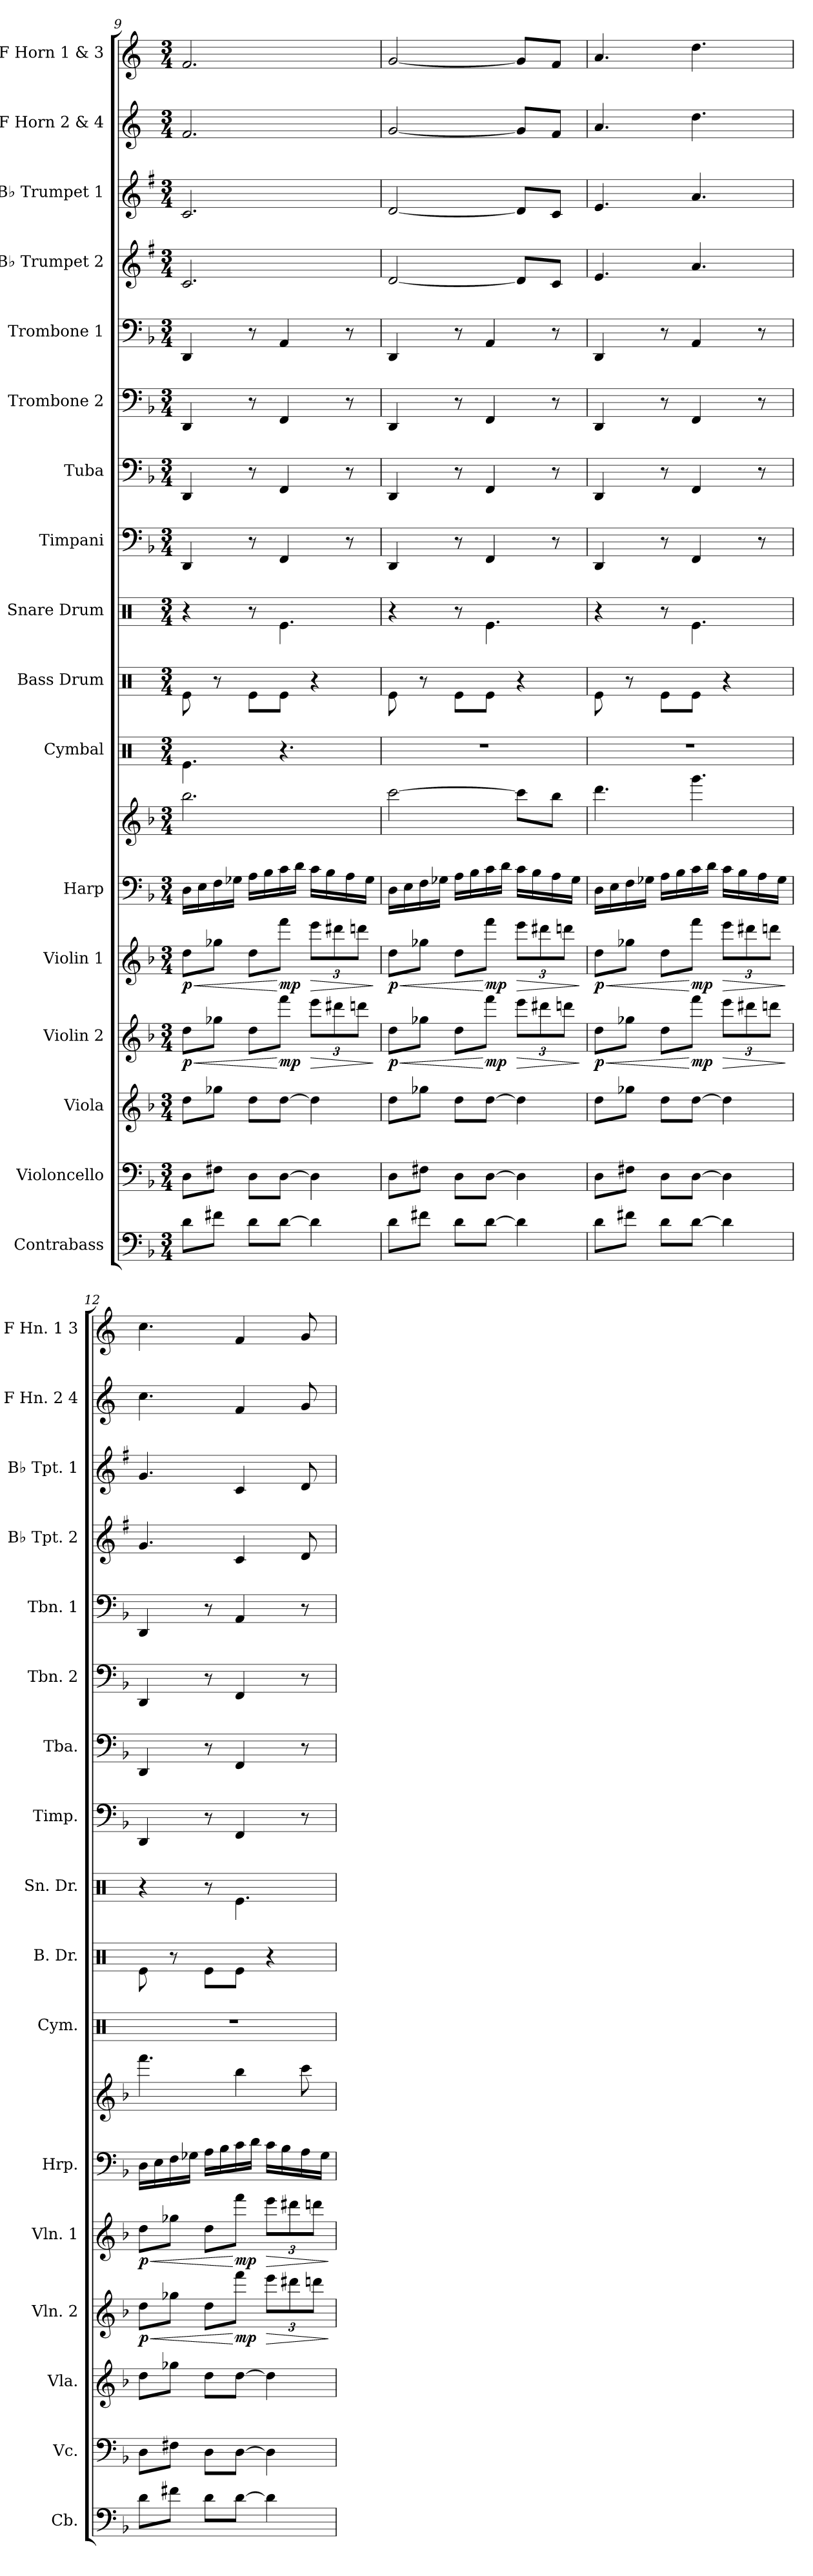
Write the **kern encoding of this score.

**kern	**kern	**kern	**kern	**dynam	**kern	**dynam	**kern	**kern	**kern	**kern	**kern	**kern	**kern	**kern	**kern	**kern	**kern	**kern	**kern
*part17	*part16	*part15	*part14	*part14	*part13	*part13	*part12	*part12	*part11	*part10	*part9	*part8	*part7	*part6	*part5	*part4	*part3	*part2	*part1
*staff18	*staff17	*staff16	*staff15	*staff15	*staff14	*staff14	*staff13	*staff12	*staff11	*staff10	*staff9	*staff8	*staff7	*staff6	*staff5	*staff4	*staff3	*staff2	*staff1
*I"Contrabass	*I"Violoncello	*I"Viola	*I"Violin 2	*	*I"Violin 1	*	*I"Harp	*	*I"Cymbal	*I"Bass Drum	*I"Snare Drum	*I"Timpani	*I"Tuba	*I"Trombone 2	*I"Trombone 1	*I"B♭ Trumpet 2	*I"B♭ Trumpet 1	*I"F Horn 2 &amp; 4	*I"F Horn 1 &amp; 3
*I'Cb.	*I'Vc.	*I'Vla.	*I'Vln. 2	*	*I'Vln. 1	*	*I'Hrp.	*	*I'Cym.	*I'B. Dr.	*I'Sn. Dr.	*I'Timp.	*I'Tba.	*I'Tbn. 2	*I'Tbn. 1	*I'B♭ Tpt. 2	*I'B♭ Tpt. 1	*I'F Hn. 2 4	*I'F Hn. 1 3
*clefF4	*clefF4	*clefG2	*clefG2	*	*clefG2	*	*clefF4	*clefG2	*clefX	*clefX	*clefX	*clefF4	*clefF4	*clefF4	*clefF4	*clefG2	*clefG2	*clefG2	*clefG2
*ITrd7c12	*	*	*	*	*	*	*	*	*	*	*	*	*	*	*	*ITrd1c2	*ITrd1c2	*ITrd4c7	*ITrd4c7
*k[b-]	*k[b-]	*k[b-]	*k[b-]	*	*k[b-]	*	*k[b-]	*k[b-]	*k[]	*k[]	*k[]	*k[b-]	*k[b-]	*k[b-]	*k[b-]	*k[b-]	*k[b-]	*k[b-]	*k[b-]
*M3/4	*M3/4	*M3/4	*M3/4	*	*M3/4	*	*M3/4	*M3/4	*M3/4	*M3/4	*M3/4	*M3/4	*M3/4	*M3/4	*M3/4	*M3/4	*M3/4	*M3/4	*M3/4
=9	=9	=9	=9	=9	=9	=9	=9	=9	=9	=9	=9	=9	=9	=9	=9	=9	=9	=9	=9
!	!	!	!	!LO:HP:b	!	!LO:HP:b	!	!	!	!	!	!	!	!	!	!	!	!	!
!	!	!	!	!LO:DY:n=1:b	!	!LO:DY:n=1:b	!	!	!	!	!	!	!	!	!	!	!	!	!
8D\L	8D\L	8dd\L	8dd\L	< p	8dd\L	< p	16D\LL	2.bb-\	4.Re\	8Re\	4r	4DD/	4DD/	4DD/	4DD/	2.B-/	2.B-/	2.B-/	2.B-/
.	.	.	.	.	.	.	16E\	.	.	.	.	.	.	.	.	.	.	.	.
8F#X\J	8F#X\J	8gg-X\J	8gg-X\J	.	8gg-X\J	.	16F\	.	.	8r	.	.	.	.	.	.	.	.	.
.	.	.	.	.	.	.	16G-X\JJ	.	.	.	.	.	.	.	.	.	.	.	.
8D\L	8D\L	8dd\L	8dd\L	.	8dd\L	.	16A\LL	.	.	8Re\L	8r	8r	8r	8r	8r	.	.	.	.
.	.	.	.	.	.	.	16B-\	.	.	.	.	.	.	.	.	.	.	.	.
!	!	!	!	!LO:DY:n=2:b	!	!LO:DY:n=2:b	!	!	!	!	!	!	!	!	!	!	!	!	!
[8D\J	[8D\J	[8dd\J	8fff\J	[ mp	8fff\J	[ mp	16c\	.	4.r	8Re\J	4.Re\	4FF/	4FF/	4FF/	4AA/	.	.	.	.
.	.	.	.	.	.	.	16d\JJ	.	.	.	.	.	.	.	.	.	.	.	.
*	*	*	*Xbrackettup	*	*	*	*	*	*	*	*	*	*	*	*	*	*	*	*
!	!	!	!	!LO:HP:b	!	!	!	!	!	!	!	!	!	!	!	!	!	!	!
*	*	*	*	*	*Xbrackettup	*	*	*	*	*	*	*	*	*	*	*	*	*	*
!	!	!	!	!	!	!LO:HP:b	!	!	!	!	!	!	!	!	!	!	!	!	!
4D\]	4D\]	4dd\]	12eee\L	>	12eee\L	>	16c\LL	.	.	4r	.	.	.	.	.	.	.	.	.
.	.	.	.	.	.	.	16B-\	.	.	.	.	.	.	.	.	.	.	.	.
.	.	.	12ddd#X\	.	12ddd#X\	.	.	.	.	.	.	.	.	.	.	.	.	.	.
.	.	.	.	.	.	.	16A\	.	.	.	.	8r	8r	8r	8r	.	.	.	.
.	.	.	12dddn\J	.	12dddn\J	.	.	.	.	.	.	.	.	.	.	.	.	.	.
.	.	.	.	.	.	.	16G-\JJ	.	.	.	.	.	.	.	.	.	.	.	.
.	.	.	.	]	.	]	.	.	.	.	.	.	.	.	.	.	.	.	.
=10	=10	=10	=10	=10	=10	=10	=10	=10	=10	=10	=10	=10	=10	=10	=10	=10	=10	=10	=10
!	!	!	!	!LO:HP:b	!	!LO:HP:b	!	!	!	!	!	!	!	!	!	!	!	!	!
!	!	!	!	!LO:DY:n=1:b	!	!LO:DY:n=1:b	!	!	!	!	!	!	!	!	!	!	!	!	!
8D\L	8D\L	8dd\L	8dd\L	< p	8dd\L	< p	16D\LL	[2ccc\	2.r	8Re\	4r	4DD/	4DD/	4DD/	4DD/	[2c/	[2c/	[2c/	[2c/
.	.	.	.	.	.	.	16E\	.	.	.	.	.	.	.	.	.	.	.	.
8F#X\J	8F#X\J	8gg-X\J	8gg-X\J	.	8gg-X\J	.	16F\	.	.	8r	.	.	.	.	.	.	.	.	.
.	.	.	.	.	.	.	16G-X\JJ	.	.	.	.	.	.	.	.	.	.	.	.
8D\L	8D\L	8dd\L	8dd\L	.	8dd\L	.	16A\LL	.	.	8Re\L	8r	8r	8r	8r	8r	.	.	.	.
.	.	.	.	.	.	.	16B-\	.	.	.	.	.	.	.	.	.	.	.	.
!	!	!	!	!LO:DY:n=2:b	!	!LO:DY:n=2:b	!	!	!	!	!	!	!	!	!	!	!	!	!
[8D\J	[8D\J	[8dd\J	8fff\J	[ mp	8fff\J	[ mp	16c\	.	.	8Re\J	4.Re\	4FF/	4FF/	4FF/	4AA/	.	.	.	.
.	.	.	.	.	.	.	16d\JJ	.	.	.	.	.	.	.	.	.	.	.	.
!	!	!	!	!LO:HP:b	!	!LO:HP:b	!	!	!	!	!	!	!	!	!	!	!	!	!
4D\]	4D\]	4dd\]	12eee\L	>	12eee\L	>	16c\LL	8ccc\L]	.	4r	.	.	.	.	.	8c/L]	8c/L]	8c/L]	8c/L]
.	.	.	.	.	.	.	16B-\	.	.	.	.	.	.	.	.	.	.	.	.
.	.	.	12ddd#X\	.	12ddd#X\	.	.	.	.	.	.	.	.	.	.	.	.	.	.
.	.	.	.	.	.	.	16A\	8bb-\J	.	.	.	8r	8r	8r	8r	8B-/J	8B-/J	8B-/J	8B-/J
.	.	.	12dddn\J	.	12dddn\J	.	.	.	.	.	.	.	.	.	.	.	.	.	.
.	.	.	.	.	.	.	16G-\JJ	.	.	.	.	.	.	.	.	.	.	.	.
.	.	.	.	]	.	]	.	.	.	.	.	.	.	.	.	.	.	.	.
=11	=11	=11	=11	=11	=11	=11	=11	=11	=11	=11	=11	=11	=11	=11	=11	=11	=11	=11	=11
!	!	!	!	!LO:HP:b	!	!LO:HP:b	!	!	!	!	!	!	!	!	!	!	!	!	!
!	!	!	!	!LO:DY:n=1:b	!	!LO:DY:n=1:b	!	!	!	!	!	!	!	!	!	!	!	!	!
8D\L	8D\L	8dd\L	8dd\L	< p	8dd\L	< p	16D\LL	4.ddd\	2.r	8Re\	4r	4DD/	4DD/	4DD/	4DD/	4.d/	4.d/	4.d/	4.d/
.	.	.	.	.	.	.	16E\	.	.	.	.	.	.	.	.	.	.	.	.
8F#X\J	8F#X\J	8gg-X\J	8gg-X\J	.	8gg-X\J	.	16F\	.	.	8r	.	.	.	.	.	.	.	.	.
.	.	.	.	.	.	.	16G-X\JJ	.	.	.	.	.	.	.	.	.	.	.	.
8D\L	8D\L	8dd\L	8dd\L	.	8dd\L	.	16A\LL	.	.	8Re\L	8r	8r	8r	8r	8r	.	.	.	.
.	.	.	.	.	.	.	16B-\	.	.	.	.	.	.	.	.	.	.	.	.
!	!	!	!	!LO:DY:n=2:b	!	!LO:DY:n=2:b	!	!	!	!	!	!	!	!	!	!	!	!	!
[8D\J	[8D\J	[8dd\J	8fff\J	[ mp	8fff\J	[ mp	16c\	4.ggg\	.	8Re\J	4.Re\	4FF/	4FF/	4FF/	4AA/	4.g/	4.g/	4.g\	4.g\
.	.	.	.	.	.	.	16d\JJ	.	.	.	.	.	.	.	.	.	.	.	.
!	!	!	!	!LO:HP:b	!	!LO:HP:b	!	!	!	!	!	!	!	!	!	!	!	!	!
4D\]	4D\]	4dd\]	12eee\L	>	12eee\L	>	16c\LL	.	.	4r	.	.	.	.	.	.	.	.	.
.	.	.	.	.	.	.	16B-\	.	.	.	.	.	.	.	.	.	.	.	.
.	.	.	12ddd#X\	.	12ddd#X\	.	.	.	.	.	.	.	.	.	.	.	.	.	.
.	.	.	.	.	.	.	16A\	.	.	.	.	8r	8r	8r	8r	.	.	.	.
.	.	.	12dddn\J	.	12dddn\J	.	.	.	.	.	.	.	.	.	.	.	.	.	.
.	.	.	.	.	.	.	16G-\JJ	.	.	.	.	.	.	.	.	.	.	.	.
.	.	.	.	]	.	]	.	.	.	.	.	.	.	.	.	.	.	.	.
=12	=12	=12	=12	=12	=12	=12	=12	=12	=12	=12	=12	=12	=12	=12	=12	=12	=12	=12	=12
!	!	!	!	!LO:HP:b	!	!LO:HP:b	!	!	!	!	!	!	!	!	!	!	!	!	!
!	!	!	!	!LO:DY:n=1:b	!	!LO:DY:n=1:b	!	!	!	!	!	!	!	!	!	!	!	!	!
8D\L	8D\L	8dd\L	8dd\L	< p	8dd\L	< p	16D\LL	4.fff\	2.r	8Re\	4r	4DD/	4DD/	4DD/	4DD/	4.f/	4.f/	4.f\	4.f\
.	.	.	.	.	.	.	16E\	.	.	.	.	.	.	.	.	.	.	.	.
8F#X\J	8F#X\J	8gg-X\J	8gg-X\J	.	8gg-X\J	.	16F\	.	.	8r	.	.	.	.	.	.	.	.	.
.	.	.	.	.	.	.	16G-X\JJ	.	.	.	.	.	.	.	.	.	.	.	.
8D\L	8D\L	8dd\L	8dd\L	.	8dd\L	.	16A\LL	.	.	8Re\L	8r	8r	8r	8r	8r	.	.	.	.
.	.	.	.	.	.	.	16B-\	.	.	.	.	.	.	.	.	.	.	.	.
!	!	!	!	!LO:DY:n=2:b	!	!LO:DY:n=2:b	!	!	!	!	!	!	!	!	!	!	!	!	!
[8D\J	[8D\J	[8dd\J	8fff\J	[ mp	8fff\J	[ mp	16c\	4bb-\	.	8Re\J	4.Re\	4FF/	4FF/	4FF/	4AA/	4B-/	4B-/	4B-/	4B-/
.	.	.	.	.	.	.	16d\JJ	.	.	.	.	.	.	.	.	.	.	.	.
!	!	!	!	!LO:HP:b	!	!LO:HP:b	!	!	!	!	!	!	!	!	!	!	!	!	!
4D\]	4D\]	4dd\]	12eee\L	>	12eee\L	>	16c\LL	.	.	4r	.	.	.	.	.	.	.	.	.
.	.	.	.	.	.	.	16B-\	.	.	.	.	.	.	.	.	.	.	.	.
.	.	.	12ddd#X\	.	12ddd#X\	.	.	.	.	.	.	.	.	.	.	.	.	.	.
.	.	.	.	.	.	.	16A\	8ccc\	.	.	.	8r	8r	8r	8r	8c/	8c/	8c/	8c/
.	.	.	12dddn\J	.	12dddn\J	.	.	.	.	.	.	.	.	.	.	.	.	.	.
.	.	.	.	.	.	.	16G-\JJ	.	.	.	.	.	.	.	.	.	.	.	.
.	.	.	.	]	.	]	.	.	.	.	.	.	.	.	.	.	.	.	.
=	=	=	=	=	=	=	=	=	=	=	=	=	=	=	=	=	=	=	=
*-	*-	*-	*-	*-	*-	*-	*-	*-	*-	*-	*-	*-	*-	*-	*-	*-	*-	*-	*-
